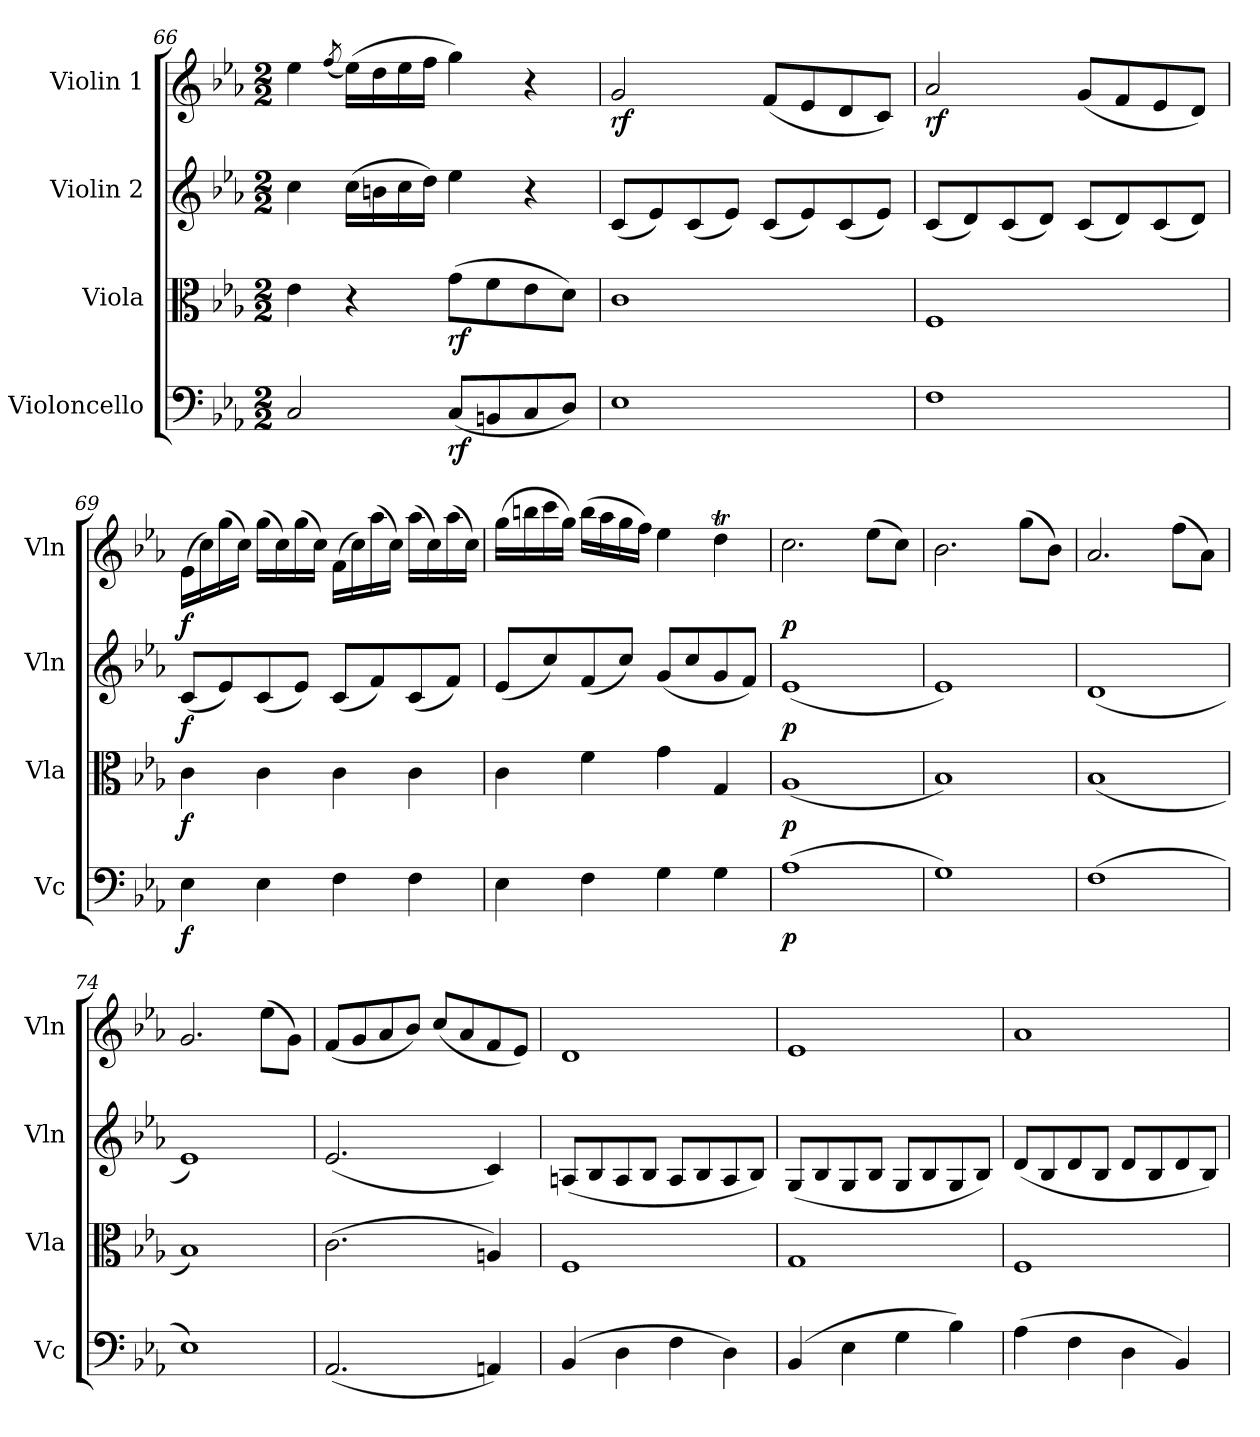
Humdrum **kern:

**kern	**dynam	**kern	**dynam	**kern	**dynam	**kern	**dynam
*part4	*part4	*part3	*part3	*part2	*part2	*part1	*part1
*staff4	*staff4	*staff3	*staff3	*staff2	*staff2	*staff1	*staff1
*I"Violoncello	*	*I"Viola	*	*I"Violin 2	*	*I"Violin 1	*
*I'Vc	*	*I'Vla	*	*I'Vln	*	*I'Vln	*
*clefF4	*	*clefC3	*	*clefG2	*	*clefG2	*
*k[b-e-a-]	*	*k[b-e-a-]	*	*k[b-e-a-]	*	*k[b-e-a-]	*
*M2/2	*	*M2/2	*	*M2/2	*	*M2/2	*
=66	=66	=66	=66	=66	=66	=66	=66
2C/	.	4e-\	.	4cc\	.	4ee-\	.
.	.	.	.	.	.	(8qff/	.
.	.	4r	.	(16cc\LL	.	(16ee-\LL)	.
.	.	.	.	16bn\	.	16dd\	.
.	.	.	.	16cc\	.	16ee-\	.
.	.	.	.	16dd\JJ)	.	16ff\JJ	.
!	!LO:DY:b	!	!LO:DY:b	!	!	!	!
(8C/L	rf	(8g\L	rf	4ee-\	.	4gg\)	.
8BBn/	.	8f\	.	.	.	.	.
8C/	.	8e-\	.	4r	.	4r	.
8D/J)	.	8d\J)	.	.	.	.	.
=67	=67	=67	=67	=67	=67	=67	=67
!	!	!	!	!	!	!	!LO:DY:b
1E-	.	1c	.	(8c/L	.	2g/	rf
.	.	.	.	8e-/)	.	.	.
.	.	.	.	(8c/	.	.	.
.	.	.	.	8e-/J)	.	.	.
.	.	.	.	(8c/L	.	(8f/L	.
.	.	.	.	8e-/)	.	8e-/	.
.	.	.	.	(8c/	.	8d/	.
.	.	.	.	8e-/J)	.	8c/J)	.
=68	=68	=68	=68	=68	=68	=68	=68
!	!	!	!	!	!	!	!LO:DY:b
1F	.	1F	.	(8c/L	.	2a-/	rf
.	.	.	.	8d/)	.	.	.
.	.	.	.	(8c/	.	.	.
.	.	.	.	8d/J)	.	.	.
.	.	.	.	(8c/L	.	(8g/L	.
.	.	.	.	8d/)	.	8f/	.
.	.	.	.	(8c/	.	8e-/	.
.	.	.	.	8d/J)	.	8d/J)	.
!!LO:PB:g=z
=69	=69	=69	=69	=69	=69	=69	=69
!	!LO:DY:b	!	!LO:DY:b	!	!LO:DY:b	!	!LO:DY:b
4E-\	f	4c\	f	(8c/L	f	(16e-\LL	f
.	.	.	.	.	.	16cc\)	.
.	.	.	.	8e-/)	.	(16gg\	.
.	.	.	.	.	.	16cc\JJ)	.
4E-\	.	4c\	.	(8c/	.	(16gg\LL	.
.	.	.	.	.	.	16cc\)	.
.	.	.	.	8e-/J)	.	(16gg\	.
.	.	.	.	.	.	16cc\JJ)	.
4F\	.	4c\	.	(8c/L	.	(16f\LL	.
.	.	.	.	.	.	16cc\)	.
.	.	.	.	8f/)	.	(16aa-\	.
.	.	.	.	.	.	16cc\JJ)	.
4F\	.	4c\	.	(8c/	.	(16aa-\LL	.
.	.	.	.	.	.	16cc\)	.
.	.	.	.	8f/J)	.	(16aa-\	.
.	.	.	.	.	.	16cc\JJ)	.
=70	=70	=70	=70	=70	=70	=70	=70
4E-\	.	4c\	.	(8e-/L	.	(16gg\LL	.
.	.	.	.	.	.	16bbn\	.
.	.	.	.	8cc/)	.	16ccc\	.
.	.	.	.	.	.	16gg\JJ)	.
4F\	.	4f\	.	(8f/	.	(16bb\LL	.
.	.	.	.	.	.	16aa-\	.
.	.	.	.	8cc/J)	.	16gg\	.
.	.	.	.	.	.	16ff\JJ)	.
4G\	.	4g\	.	(8g/L	.	4ee-\	.
.	.	.	.	8cc/	.	.	.
4G\	.	4G/	.	8g/	.	4ddt\	.
.	.	.	.	8f/J)	.	.	.
=71	=71	=71	=71	=71	=71	=71	=71
!	!LO:DY:b	!	!LO:DY:b	!	!LO:DY:b	!	!LO:DY:b
(1A-	p	(1A-	p	(1e-	p	2.cc\	p
.	.	.	.	.	.	(8ee-\L	.
.	.	.	.	.	.	8cc\J)	.
!!LO:LB:g=z
=72	=72	=72	=72	=72	=72	=72	=72
1G)	.	1B-)	.	1e-)	.	2.b-\	.
.	.	.	.	.	.	(8gg\L	.
.	.	.	.	.	.	8b-\J)	.
=73	=73	=73	=73	=73	=73	=73	=73
(1F	.	(1B-	.	(1d	.	2.a-/	.
.	.	.	.	.	.	(8ff\L	.
.	.	.	.	.	.	8a-\J)	.
=74	=74	=74	=74	=74	=74	=74	=74
1E-)	.	1B-)	.	1e-)	.	2.g/	.
.	.	.	.	.	.	(8ee-\L	.
.	.	.	.	.	.	8g\J)	.
=75	=75	=75	=75	=75	=75	=75	=75
(2.AA-/	.	(2.c\	.	(2.e-/	.	(8f/L	.
.	.	.	.	.	.	8g/	.
.	.	.	.	.	.	8a-/	.
.	.	.	.	.	.	8b-/J)	.
.	.	.	.	.	.	(8cc/L	.
.	.	.	.	.	.	8a-/	.
4AAn/)	.	4An/)	.	4c/)	.	8f/	.
.	.	.	.	.	.	8e-/J)	.
=76	=76	=76	=76	=76	=76	=76	=76
(4BB-/	.	1F	.	(8An/L	.	1d	.
.	.	.	.	8B-/	.	.	.
4D\	.	.	.	8A/	.	.	.
.	.	.	.	8B-/J	.	.	.
4F\	.	.	.	8A/L	.	.	.
.	.	.	.	8B-/	.	.	.
4D\)	.	.	.	8A/	.	.	.
.	.	.	.	8B-/J)	.	.	.
=77	=77	=77	=77	=77	=77	=77	=77
(4BB-/	.	1G	.	(8G/L	.	1e-	.
.	.	.	.	8B-/	.	.	.
4E-\	.	.	.	8G/	.	.	.
.	.	.	.	8B-/J	.	.	.
4G\	.	.	.	8G/L	.	.	.
.	.	.	.	8B-/	.	.	.
4B-\)	.	.	.	8G/	.	.	.
.	.	.	.	8B-/J)	.	.	.
!!LO:LB:g=z
=78	=78	=78	=78	=78	=78	=78	=78
(4A-\	.	1F	.	(8d/L	.	1a-	.
.	.	.	.	8B-/	.	.	.
4F\	.	.	.	8d/	.	.	.
.	.	.	.	8B-/J	.	.	.
4D\	.	.	.	8d/L	.	.	.
.	.	.	.	8B-/	.	.	.
4BB-/)	.	.	.	8d/	.	.	.
.	.	.	.	8B-/J)	.	.	.
=	=	=	=	=	=	=	=
*-	*-	*-	*-	*-	*-	*-	*-
